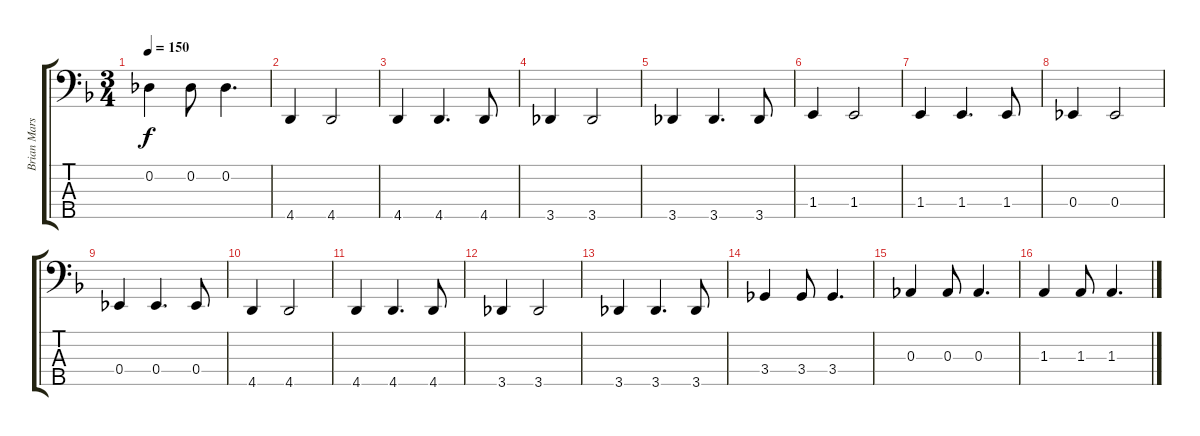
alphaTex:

\track ("Brian Marshall" "Brian Mars") {instrument electricbassfinger}
\staff {score tabs}
\tuning (Gb2 Db2 Ab1 Eb1 Bb0) {hide}
\ts (3 4)
\tempo 150
\clef f4
\ks dminor
0.2.4{dy f} 0.2.8 0.2.4{d} |
4.5.4 4.5.2 |
4.5.4 4.5.4{d} 4.5.8 |
3.5.4 3.5.2 |
3.5.4 3.5.4{d} 3.5.8 |
1.4.4 1.4.2 |
1.4.4 1.4.4{d} 1.4.8 |
0.4.4 0.4.2 |
0.4.4 0.4.4{d} 0.4.8 |
4.5.4 4.5.2 |
4.5.4 4.5.4{d} 4.5.8 |
3.5.4 3.5.2 |
3.5.4 3.5.4{d} 3.5.8 |
3.4.4 3.4.8 3.4.4{d} |
0.3.4 0.3.8 0.3.4{d} |
1.3.4 1.3.8 1.3.4{d}
